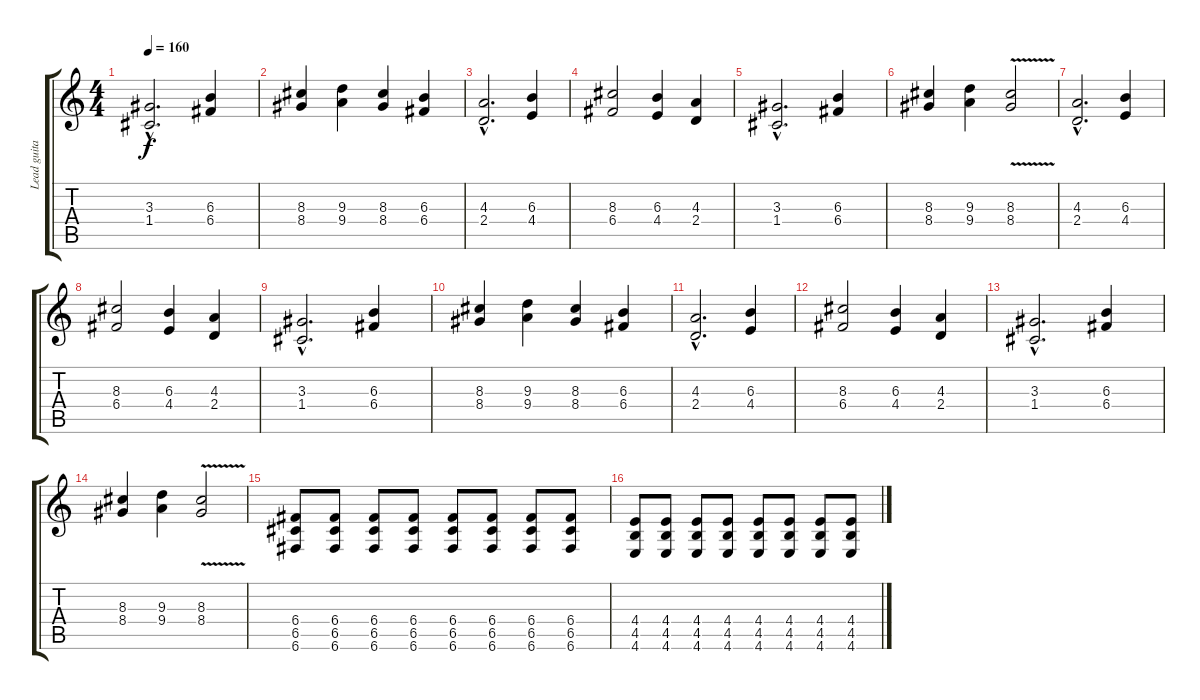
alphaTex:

\track ("Lead guitar" "Lead guita") {instrument distortionguitar}
\staff {score tabs}
\tuning (D4 A3 F3 C3 G2 C2) {hide}
\ts (4 4)
\tempo 160
\clef g2
\ks c
(3.3{hac} 1.4{hac}).2{d dy f} (6.3 6.4).4 |
(8.3 8.4).4 (9.3 9.4).4 (8.3 8.4).4 (6.3 6.4).4 |
(4.3{hac} 2.4{hac}).2{d} (6.3 4.4).4 |
(8.3 6.4).2 (6.3 4.4).4 (4.3 2.4).4 |
(3.3{hac} 1.4{hac}).2{d} (6.3 6.4).4 |
(8.3 8.4).4 (9.3 9.4).4 (8.3{v} 8.4).2 |
(4.3{hac} 2.4{hac}).2{d} (6.3 4.4).4 |
(8.3 6.4).2 (6.3 4.4).4 (4.3 2.4).4 |
(3.3{hac} 1.4{hac}).2{d} (6.3 6.4).4 |
(8.3 8.4).4 (9.3 9.4).4 (8.3 8.4).4 (6.3 6.4).4 |
(4.3{hac} 2.4{hac}).2{d} (6.3 4.4).4 |
(8.3 6.4).2 (6.3 4.4).4 (4.3 2.4).4 |
(3.3{hac} 1.4{hac}).2{d} (6.3 6.4).4 |
(8.3 8.4).4 (9.3 9.4).4 (8.3{v} 8.4).2 |
(6.4 6.5 6.6).8 (6.4 6.5 6.6).8 (6.4 6.5 6.6).8 (6.4 6.5 6.6).8 (6.4 6.5 6.6).8 (6.4 6.5 6.6).8 (6.4 6.5 6.6).8 (6.4 6.5 6.6).8 |
(4.4 4.5 4.6).8 (4.4 4.5 4.6).8 (4.4 4.5 4.6).8 (4.4 4.5 4.6).8 (4.4 4.5 4.6).8 (4.4 4.5 4.6).8 (4.4 4.5 4.6).8 (4.4 4.5 4.6).8
